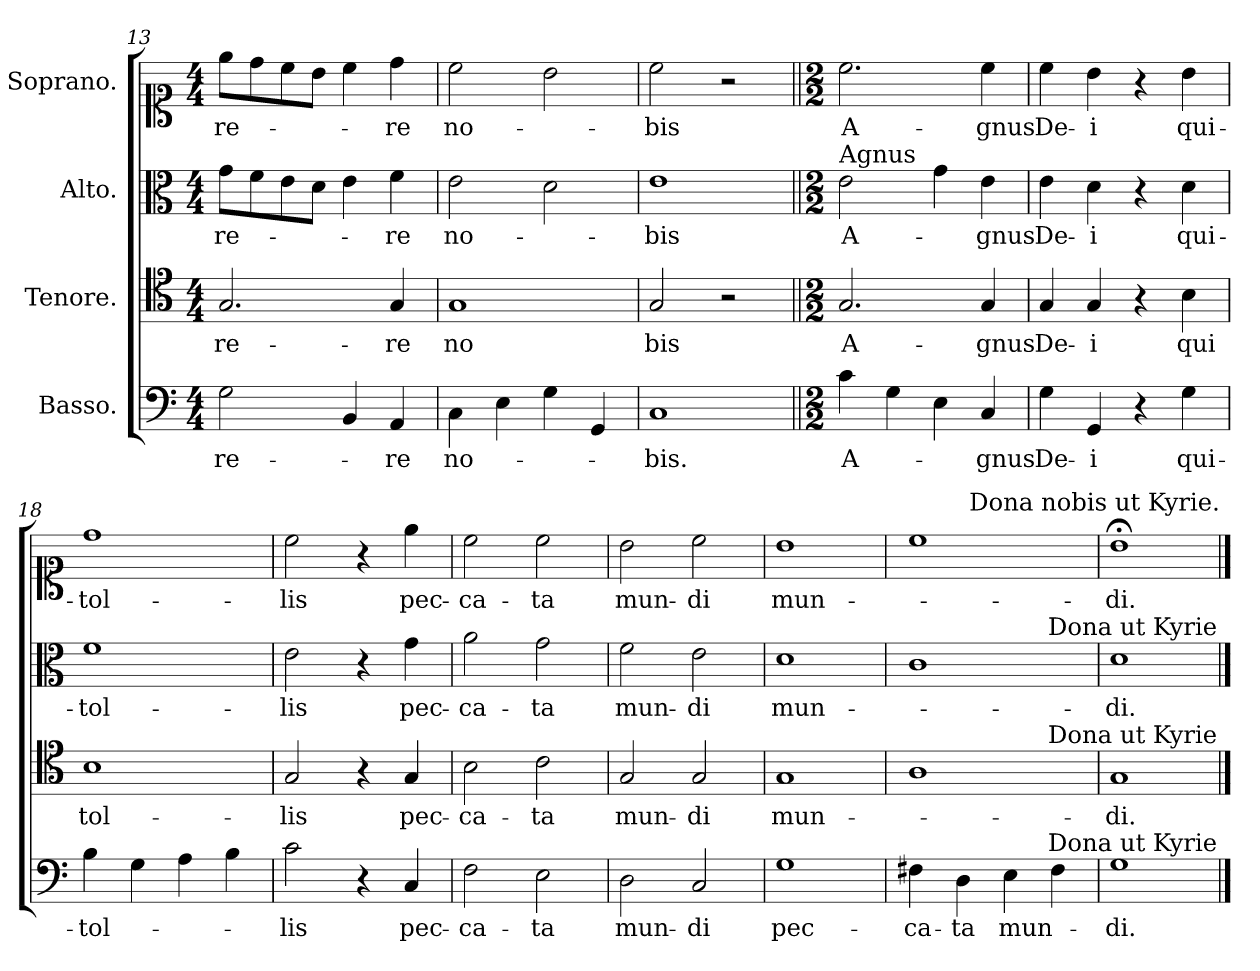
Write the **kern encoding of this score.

**kern	**text	**kern	**text	**kern	**text	**kern	**text
*part4	*part4	*part3	*part3	*part2	*part2	*part1	*part1
*staff4	*staff4	*staff3	*staff3	*staff2	*staff2	*staff1	*staff1
*I"Basso.	*	*I"Tenore.	*	*I"Alto.	*	*I"Soprano.	*
*clefF4	*	*clefC4	*	*clefC3	*	*clefC1	*
*k[]	*	*k[]	*	*k[]	*	*k[]	*
*C:	*	*C:	*	*C:	*	*C:	*
*M4/4	*	*M4/4	*	*M4/4	*	*M4/4	*
=13	=13	=13	=13	=13	=13	=13	=13
2G\	-re-	2.G/	-re-	8g\L	-re-	8ee\L	-re-
.	.	.	.	8f\	.	8dd\	.
.	.	.	.	8e\	.	8cc\	.
.	.	.	.	8d\J	.	8b\J	.
4BB/	.	.	.	4e\	.	4cc\	.
4AA/	-re	4G/	-re	4f\	-re	4dd\	-re
=14	=14	=14	=14	=14	=14	=14	=14
4C\	no-	1G	no	2e\	no-	2cc\	no-
4E\	.	.	.	.	.	.	.
4G\	.	.	.	2d\	.	2b\	.
4GG/	.	.	.	.	.	.	.
=15	=15	=15	=15	=15	=15	=15	=15
1C	-bis.	2G/	bis	1e	-bis	2cc\	-bis
.	.	2r	.	.	.	2r	.
=16||	=16||	=16||	=16||	=16||	=16||	=16||	=16||
*M2/2	*	*M2/2	*	*M2/2	*	*M2/2	*
!	!	!	!	!LO:TX:a:t=Agnus	!	!	!
4c\	A-	2.G/	A-	2e\	A-	2.cc\	A-
4G\	.	.	.	.	.	.	.
4E\	.	.	.	4g\	.	.	.
4C/	-gnus	4G/	-gnus	4e\	-gnus	4cc\	-gnus
=17	=17	=17	=17	=17	=17	=17	=17
4G\	De-	4G/	De-	4e\	De-	4cc\	De-
4GG/	-i	4G/	-i	4d\	-i	4b\	-i
4r	.	4r	.	4r	.	4r	.
4G\	qui-	4B\	qui	4d\	qui-	4b\	qui-
=18	=18	=18	=18	=18	=18	=18	=18
4B\	-tol-	1B	tol-	1f	-tol-	1dd	-tol-
4G\	.	.	.	.	.	.	.
4A\	.	.	.	.	.	.	.
4B\	.	.	.	.	.	.	.
=19	=19	=19	=19	=19	=19	=19	=19
2c\	-lis	2G/	-lis	2e\	-lis	2cc\	-lis
4r	.	4r	.	4r	.	4r	.
4C/	pec-	4G/	pec-	4g\	pec-	4ee\	pec-
=20	=20	=20	=20	=20	=20	=20	=20
2F\	-ca-	2B\	-ca-	2a\	-ca-	2cc\	-ca-
2E\	-ta	2c\	-ta	2g\	-ta	2cc\	-ta
=21	=21	=21	=21	=21	=21	=21	=21
2D\	mun-	2G/	mun-	2f\	mun-	2b\	mun-
2C/	-di	2G/	-di	2e\	-di	2cc\	-di
=22	=22	=22	=22	=22	=22	=22	=22
1G	pec-	1G	mun-	1d	mun-	1b	mun-
=23	=23	=23	=23	=23	=23	=23	=23
4F#X\	-ca-	1A	.	1c	.	1cc	.
4D\	-ta	.	.	.	.	.	.
4E\	mun-	.	.	.	.	.	.
4F#\	.	.	.	.	.	.	.
=24	=24	=24	=24	=24	=24	=24	=24
1G	-di.	1G	-di.	1d	-di.	1b;<	-di.
!	!	!	!	!	!	!LO:TX:a:t=Dona nobis ut Kyrie.	!
!	!	!	!	!LO:TX:a:t=Dona ut Kyrie	!	!	!
!	!	!LO:TX:a:t=Dona ut Kyrie	!	!	!	!	!
!LO:TX:a:t=Dona ut Kyrie	!	!	!	!	!	!	!
==	==	==	==	==	==	==	==
*-	*-	*-	*-	*-	*-	*-	*-
